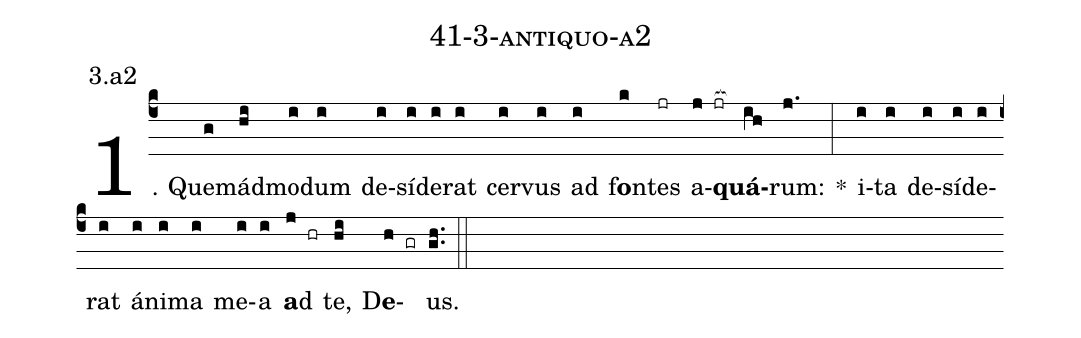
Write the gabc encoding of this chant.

name: 41-3-antiquo-a2;
annotation: 3.a2;
%%
(c4)1. Quem(g)ád(hi)mo(i)dum(i) de(i)sí(i)de(i)rat(i) cer(i)vus(i) ad(i) f<b>o</b>n(k)tes(jr) a(j jr[ocb:1{])<b>quá</b>(ih[ocb:0}])rum:(j.) *(:) i(i)ta(i) de(i)sí(i)de(i)rat(i) á(i)ni(i)ma(i) me(i)a(i) <b>a</b>d(j hr) te,(hi) D<b>e</b>(h gr)us.(gh..) (::)
